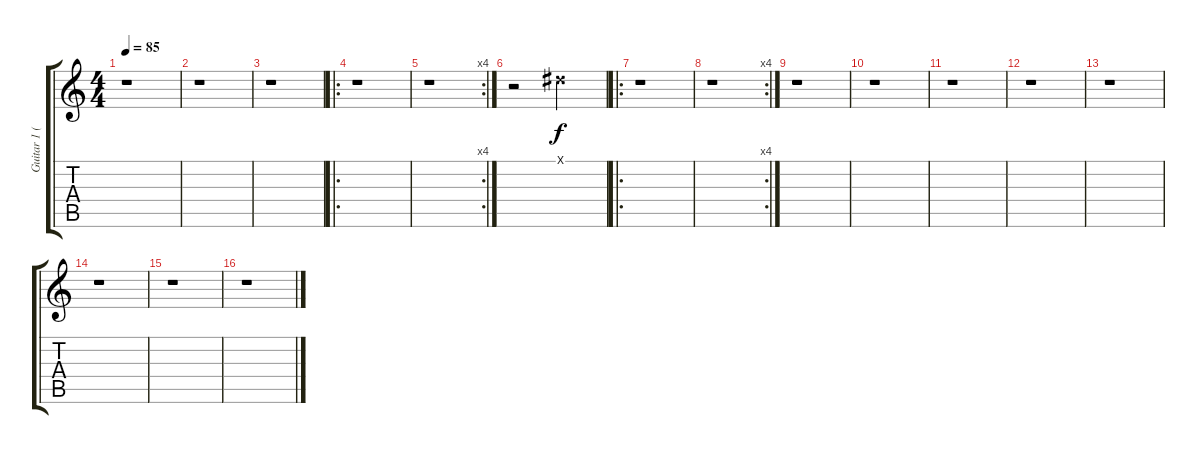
\track ("Guitar 1 (acous.)" "Guitar 1 (") {instrument acousticguitarsteel}
\staff {score tabs}
\tuning (E4 B3 G3 D3 A2 E2) {hide}
\ts (4 4)
\tempo 85
\clef g2
\ks c
r.1{dy f} |
r.1 |
r.1 |
\ro
r.1 |
\rc 4
r.1 |
r.2 -1.1{x}.2 |
\ro
r.1 |
\rc 4
r.1 |
r.1 |
r.1 |
r.1 |
r.1 |
r.1 |
r.1 |
r.1 |
r.1
